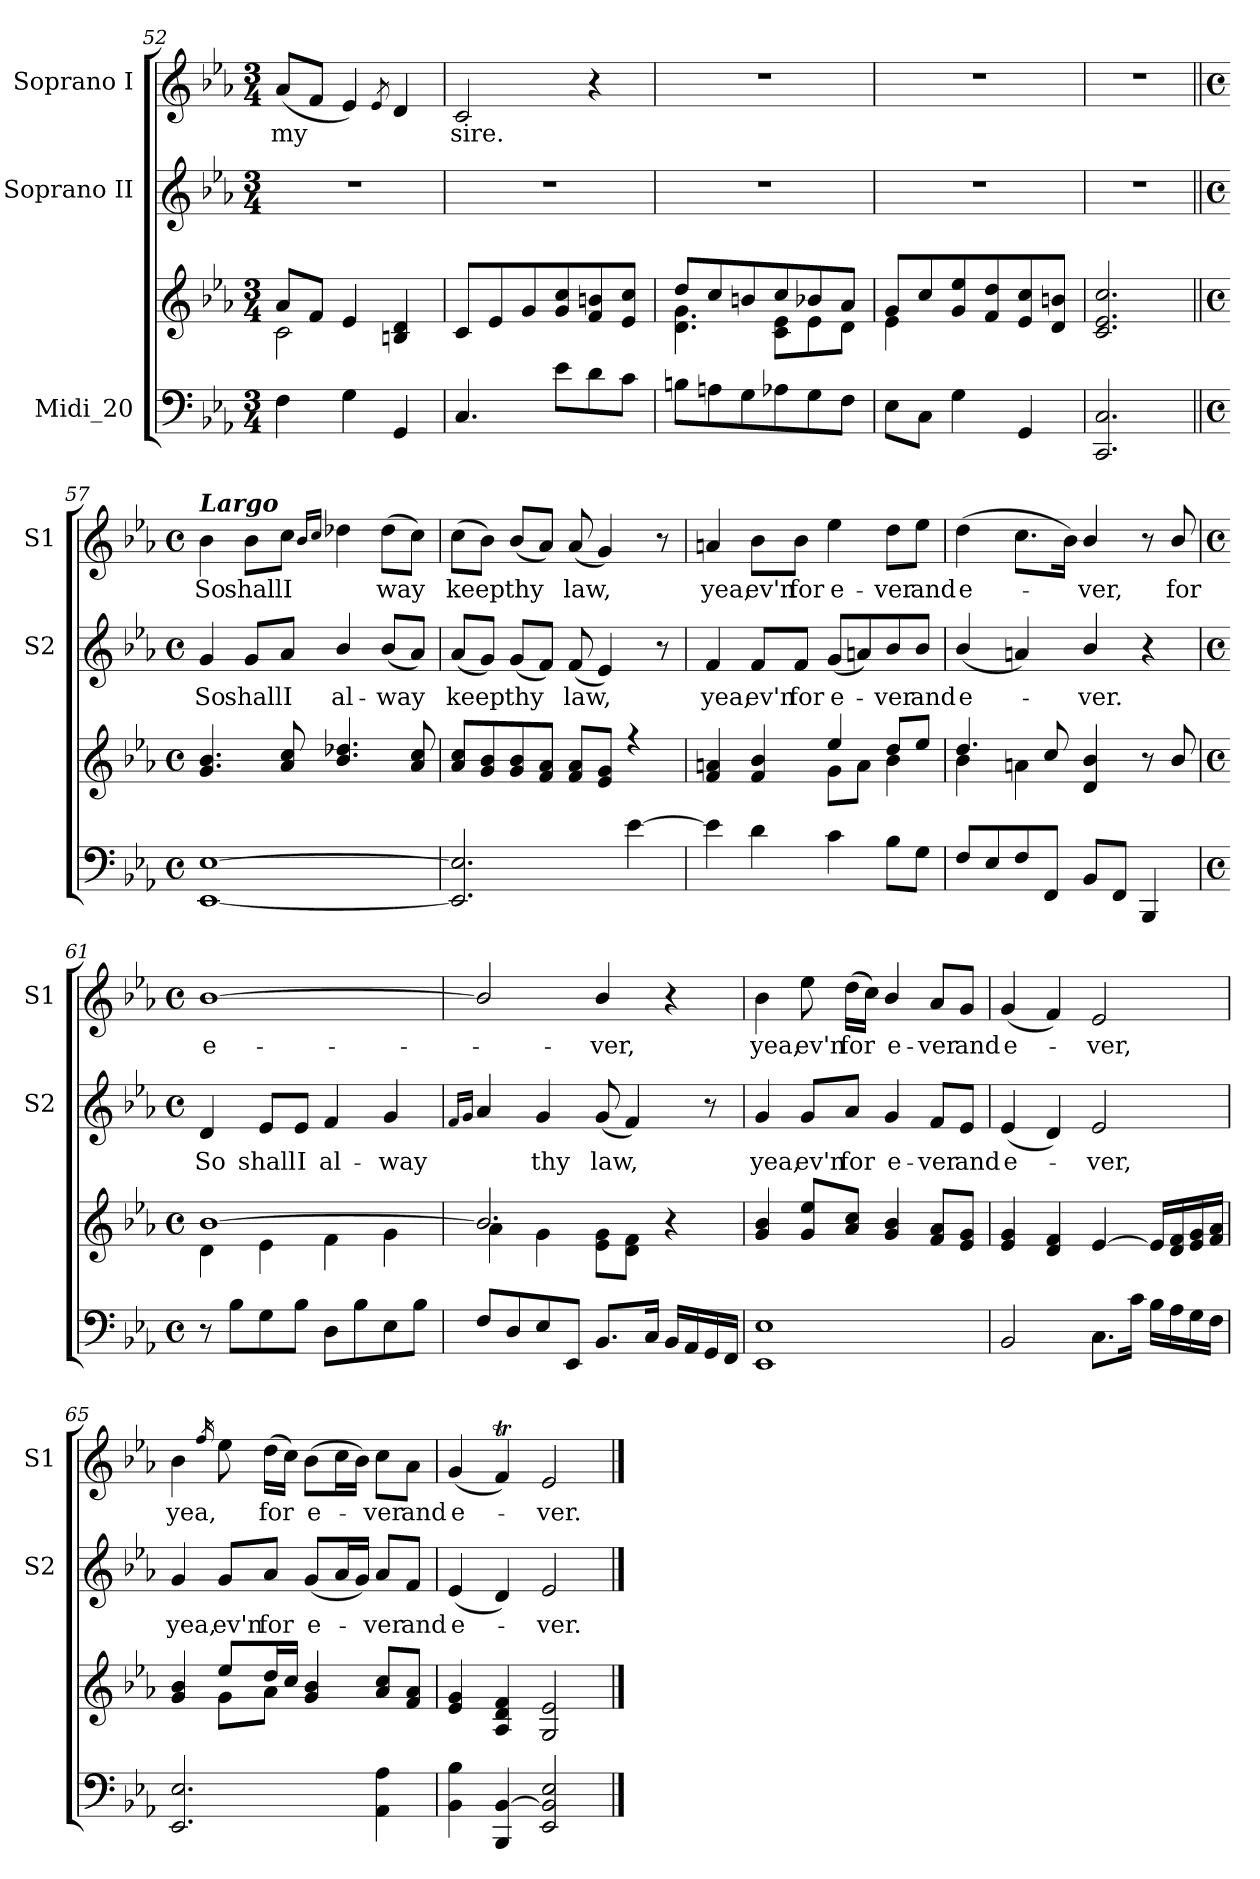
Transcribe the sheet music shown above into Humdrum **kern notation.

**kern	**kern	**kern	**text	**kern	**text
*part3	*part3	*part2	*part2	*part1	*part1
*staff4	*staff3	*staff2	*staff2	*staff1	*staff1
*I"Midi_20	*	*I"Soprano II	*	*I"Soprano I	*
*	*	*I'S2	*	*I'S1	*
*clefF4	*clefG2	*clefG2	*	*clefG2	*
*k[b-e-a-]	*k[b-e-a-]	*k[b-e-a-]	*	*k[b-e-a-]	*
*E-:	*E-:	*E-:	*	*E-:	*
*M3/4	*M3/4	*M3/4	*	*M3/4	*
=52	=52	=52	=52	=52	=52
*	*^	*	*	*	*
!	!	!	!	!	!	!LO:LY:b
4F\	8a-/L	2c\	2.r	.	(<8a-/L	my
.	8f/J	.	.	.	8f/J	.
4G\	4e-/	.	.	.	4e-/)	.
.	.	.	.	.	8qe-/	.
4GG/	4Bn/ 4d/	4ryy	.	.	4d/	.
=53	=53	=53	=53	=53	=53	=53
!	!	!	!	!	!	!LO:LY:b
4.C/	8c/L	2.ryy	2.r	.	2c/	sire.
.	8e-/	.	.	.	.	.
.	8g/	.	.	.	.	.
8e-\L	8g/ 8cc/	.	.	.	.	.
8d\	8f/ 8bn/	.	.	.	4r	.
8c\J	8e-/ 8cc/J	.	.	.	.	.
=54	=54	=54	=54	=54	=54	=54
8Bn\L	8dd/L	4.d\ 4.g\	2.r	.	2.r	.
8An\	8cc/	.	.	.	.	.
8G\	8bn/	.	.	.	.	.
8A-X\	8cc/	8c\ 8e-\L	.	.	.	.
8G\	8b-X/	8e-\	.	.	.	.
8F\J	8a-/J	8d\J	.	.	.	.
=55	=55	=55	=55	=55	=55	=55
8E-\L	8g/L	4e-\	2.r	.	2.r	.
8C\J	8cc/	.	.	.	.	.
4G\	8g/ 8ee-/	2ryy	.	.	.	.
.	8f/ 8dd/	.	.	.	.	.
4GG/	8e-/ 8cc/	.	.	.	.	.
.	8d/ 8bn/J	.	.	.	.	.
=56	=56	=56	=56	=56	=56	=56
2.CC/ 2.C/	2.c/ 2.e-/ 2.cc/	2.ryy	2.r	.	2.r	.
!!LO:LB:g=z
=57||	=57||	=57||	=57||	=57||	=57||	=57||
*M4/4	*M4/4	*	*M4/4	*	*M4/4	*
*met(c)	*met(c)	*	*met(c)	*	*met(c)	*
*	*	*	*	*	*MM42	*
!	!	!	!	!	!LO:TX:a:Bi:t=Largo	!
!	!	!	!	!LO:LY:b	!	!LO:LY:b
[1EE- [1E-	4.g/ 4.b-/	1ryy	4g/	So	4b-\	So
!	!	!	!	!LO:LY:b	!	!LO:LY:b
.	.	.	8g/L	shall	8b-\L	shall
!	!	!	!	!LO:LY:b	!	!LO:LY:b
.	8a-/ 8cc/	.	8a-/J	I	8cc\J	I
.	.	.	.	.	16qb-/LL	.
.	.	.	.	.	16qcc/JJ	.
!	!	!	!	!LO:LY:b	!	!
.	4.b-/ 4.dd-X/	.	4b-/	al-	4dd-X\	.
!	!	!	!	!LO:LY:b	!	!LO:LY:b
.	.	.	(<8b-/L	-way	(>8dd-\L	way
.	8a-/ 8cc/	.	8a-/J)	.	8cc\J)	.
=58	=58	=58	=58	=58	=58	=58
!	!	!	!	!LO:LY:b	!	!LO:LY:b
2.EE-/] 2.E-/]	8a-/ 8cc/L	1ryy	(<8a-/L	keep	(>8cc\L	keep
.	8g/ 8b-/	.	8g/J)	.	8b-\J)	.
!	!	!	!	!LO:LY:b	!	!LO:LY:b
.	8g/ 8b-/	.	(<8g/L	thy	(<8b-/L	thy
.	8f/ 8a-/J	.	8f/J)	.	8a-/J)	.
!	!	!	!	!LO:LY:b	!	!LO:LY:b
.	8f/ 8a-/L	.	(<8f/	law,	(<8a-/	law,
.	8e-/ 8g/J	.	4e-/)	.	4g/)	.
[4e-\	4r	.	.	.	.	.
.	.	.	8r	.	8r	.
=59	=59	=59	=59	=59	=59	=59
!	!	!	!	!LO:LY:b	!	!LO:LY:b
4e-\]	4f/ 4an/	2ryy	4f/	yea,	4an/	yea,
!	!	!	!	!LO:LY:b	!	!LO:LY:b
4d\	4f/ 4b-/	.	8f/L	ev'n	8b-\L	ev'n
!	!	!	!	!LO:LY:b	!	!LO:LY:b
.	.	.	8f/J	for	8b-\J	for
!	!	!	!	!LO:LY:b	!	!LO:LY:b
4c\	4ee-/	8g\L	(<8g/L	e-	4ee-\	e-
.	.	8a\J	8an/)	.	.	.
!	!	!	!	!LO:LY:b	!	!LO:LY:b
8B-\L	8dd/L	4b-\	8b-/	ver	8dd\L	-ver
!	!	!	!	!LO:LY:b	!	!LO:LY:b
8G\J	8ee-/J	.	8b-/J	and	8ee-\J	and
=60	=60	=60	=60	=60	=60	=60
!	!	!	!	!LO:LY:b	!	!LO:LY:b
8F/L	4.dd/	4b-\	(<4b-/	e-	(>4dd\	e-
8E-/	.	.	.	.	.	.
8F/	.	4an\	4an/)	.	8.cc\L	.
8FF/J	8cc/	.	.	.	.	.
.	.	.	.	.	16b-\Jk)	.
!	!	!	!	!LO:LY:b	!	!LO:LY:b
8BB-/L	4d/ 4b-/	2ryy	4b-/	ver.	4b-/	ver,
8FF/J	.	.	.	.	.	.
4BBB-/	8r	.	4r	.	8r	.
!	!	!	!	!	!	!LO:LY:b
.	8b-/	.	.	.	8b-/	for
!!LO:PB:g=z
=61	=61	=61	=61	=61	=61	=61
*M4/4	*M4/4	*	*M4/4	*	*M4/4	*
*met(c)	*met(c)	*	*met(c)	*	*met(c)	*
!	!	!	!	!LO:LY:b	!	!LO:LY:b
8r	[1b-	4d\	4d/	So	[1b-	e-
8B-\L	.	.	.	.	.	.
!	!	!	!	!LO:LY:b	!	!
8G\	.	4e-\	8e-/L	shall	.	.
!	!	!	!	!LO:LY:b	!	!
8B-\J	.	.	8e-/J	I	.	.
!	!	!	!	!LO:LY:b	!	!
8D\L	.	4f\	4f/	al-	.	.
8B-\	.	.	.	.	.	.
!	!	!	!	!LO:LY:b	!	!
8E-\	.	4g\	4g/	-way	.	.
8B-\J	.	.	.	.	.	.
=62	=62	=62	=62	=62	=62	=62
.	.	.	16qf/LL	.	.	.
.	.	.	16qg/JJ	.	.	.
8F/L	2.b-/]	4a-\	4a-/	.	2b-/]	.
8D/	.	.	.	.	.	.
!	!	!	!	!LO:LY:b	!	!
8E-/	.	4g\	4g/	thy	.	.
8EE-/J	.	.	.	.	.	.
!	!	!	!	!LO:LY:b	!	!LO:LY:b
8.BB-/L	.	8e-\ 8g\L	(<8g/	law,	4b-/	ver,
.	.	8d\ 8f\J	4f/)	.	.	.
16C/Jk	.	.	.	.	.	.
16BB-/LL	4r	4ryy	.	.	4r	.
16AA-/	.	.	.	.	.	.
16GG/	.	.	8r	.	.	.
16FF/JJ	.	.	.	.	.	.
=63	=63	=63	=63	=63	=63	=63
!	!	!	!	!LO:LY:b	!	!LO:LY:b
1EE- 1E-	4g/ 4b-/	1ryy	4g/	yea,	4b-\	yea,
!	!	!	!	!LO:LY:b	!	!LO:LY:b
.	8g/ 8ee-/L	.	8g/L	ev'n	8ee-\	ev'n
!	!	!	!	!LO:LY:b	!	!LO:LY:b
.	8a-/ 8cc/J	.	8a-/J	for	(>16dd\LL	for
.	.	.	.	.	16cc\JJ)	.
!	!	!	!	!LO:LY:b	!	!LO:LY:b
.	4g/ 4b-/	.	4g/	e-	4b-/	e-
!	!	!	!	!LO:LY:b	!	!LO:LY:b
.	8f/ 8a-/L	.	8f/L	-ver	8a-/L	-ver
!	!	!	!	!LO:LY:b	!	!LO:LY:b
.	8e-/ 8g/J	.	8e-/J	and	8g/J	and
!!LO:LB:g=z
=64	=64	=64	=64	=64	=64	=64
*	*	*	*	*	*MM42	*
!	!	!	!	!LO:LY:b	!	!LO:LY:b
2BB-/	4e-/ 4g/	1ryy	(<4e-/	e-	(<4g/	e-
.	4d/ 4f/	.	4d/)	.	4f/)	.
!	!	!	!	!LO:LY:b	!	!LO:LY:b
8.C\L	[4e-/	.	2e-/	ver,	2e-/	ver,
16c\Jk	.	.	.	.	.	.
16B-\LL	16e-/LL]	.	.	.	.	.
16A-\	16d/ 16f/	.	.	.	.	.
16G\	16e-/ 16g/	.	.	.	.	.
16F\JJ	16f/ 16a-/JJ	.	.	.	.	.
=65	=65	=65	=65	=65	=65	=65
!	!	!	!	!LO:LY:b	!	!LO:LY:b
2.EE-/ 2.E-/	4g/ 4b-/	4ryy	4g/	yea,	4b-\	yea,
.	.	.	.	.	16qff/	.
!	!	!	!	!LO:LY:b	!	!
.	8ee-/L	8g\L	8g/L	ev'n	8ee-\	.
!	!	!	!	!LO:LY:b	!	!LO:LY:b
.	16dd/L	8a-\J	8a-/J	for	(>16dd\LL	for
.	16cc/JJ	.	.	.	16cc\JJ)	.
!	!	!	!	!LO:LY:b	!	!LO:LY:b
.	4g/ 4b-/	2ryy	(<8g/L	e-	(>8b-\L	e-
.	.	.	16a-/L	.	16cc\L	.
.	.	.	16g/JJ)	.	16b-\JJ)	.
!	!	!	!	!LO:LY:b	!	!LO:LY:b
4AA-\ 4A-\	8a-/ 8cc/L	.	8a-/L	ver	8cc\L	ver
!	!	!	!	!LO:LY:b	!	!LO:LY:b
.	8f/ 8a-/J	.	8f/J	and	8a-\J	and
=66	=66	=66	=66	=66	=66	=66
!	!	!	!	!LO:LY:b	!	!LO:LY:b
4BB-\ 4B-\	4e-/ 4g/	1ryy	(<4e-/	e-	(<4g/	e-
4BBB-/ [4BB-/	4A-/ 4d/ 4f/	.	4d/)	.	4fT/)	.
!	!	!	!	!LO:LY:b	!	!LO:LY:b
2EE-/ 2BB-/] 2E-/	2G/ 2e-/	.	2e-/	ver.	2e-/	ver.
*	*v	*v	*	*	*	*
==	==	==	==	==	==
*-	*-	*-	*-	*-	*-
